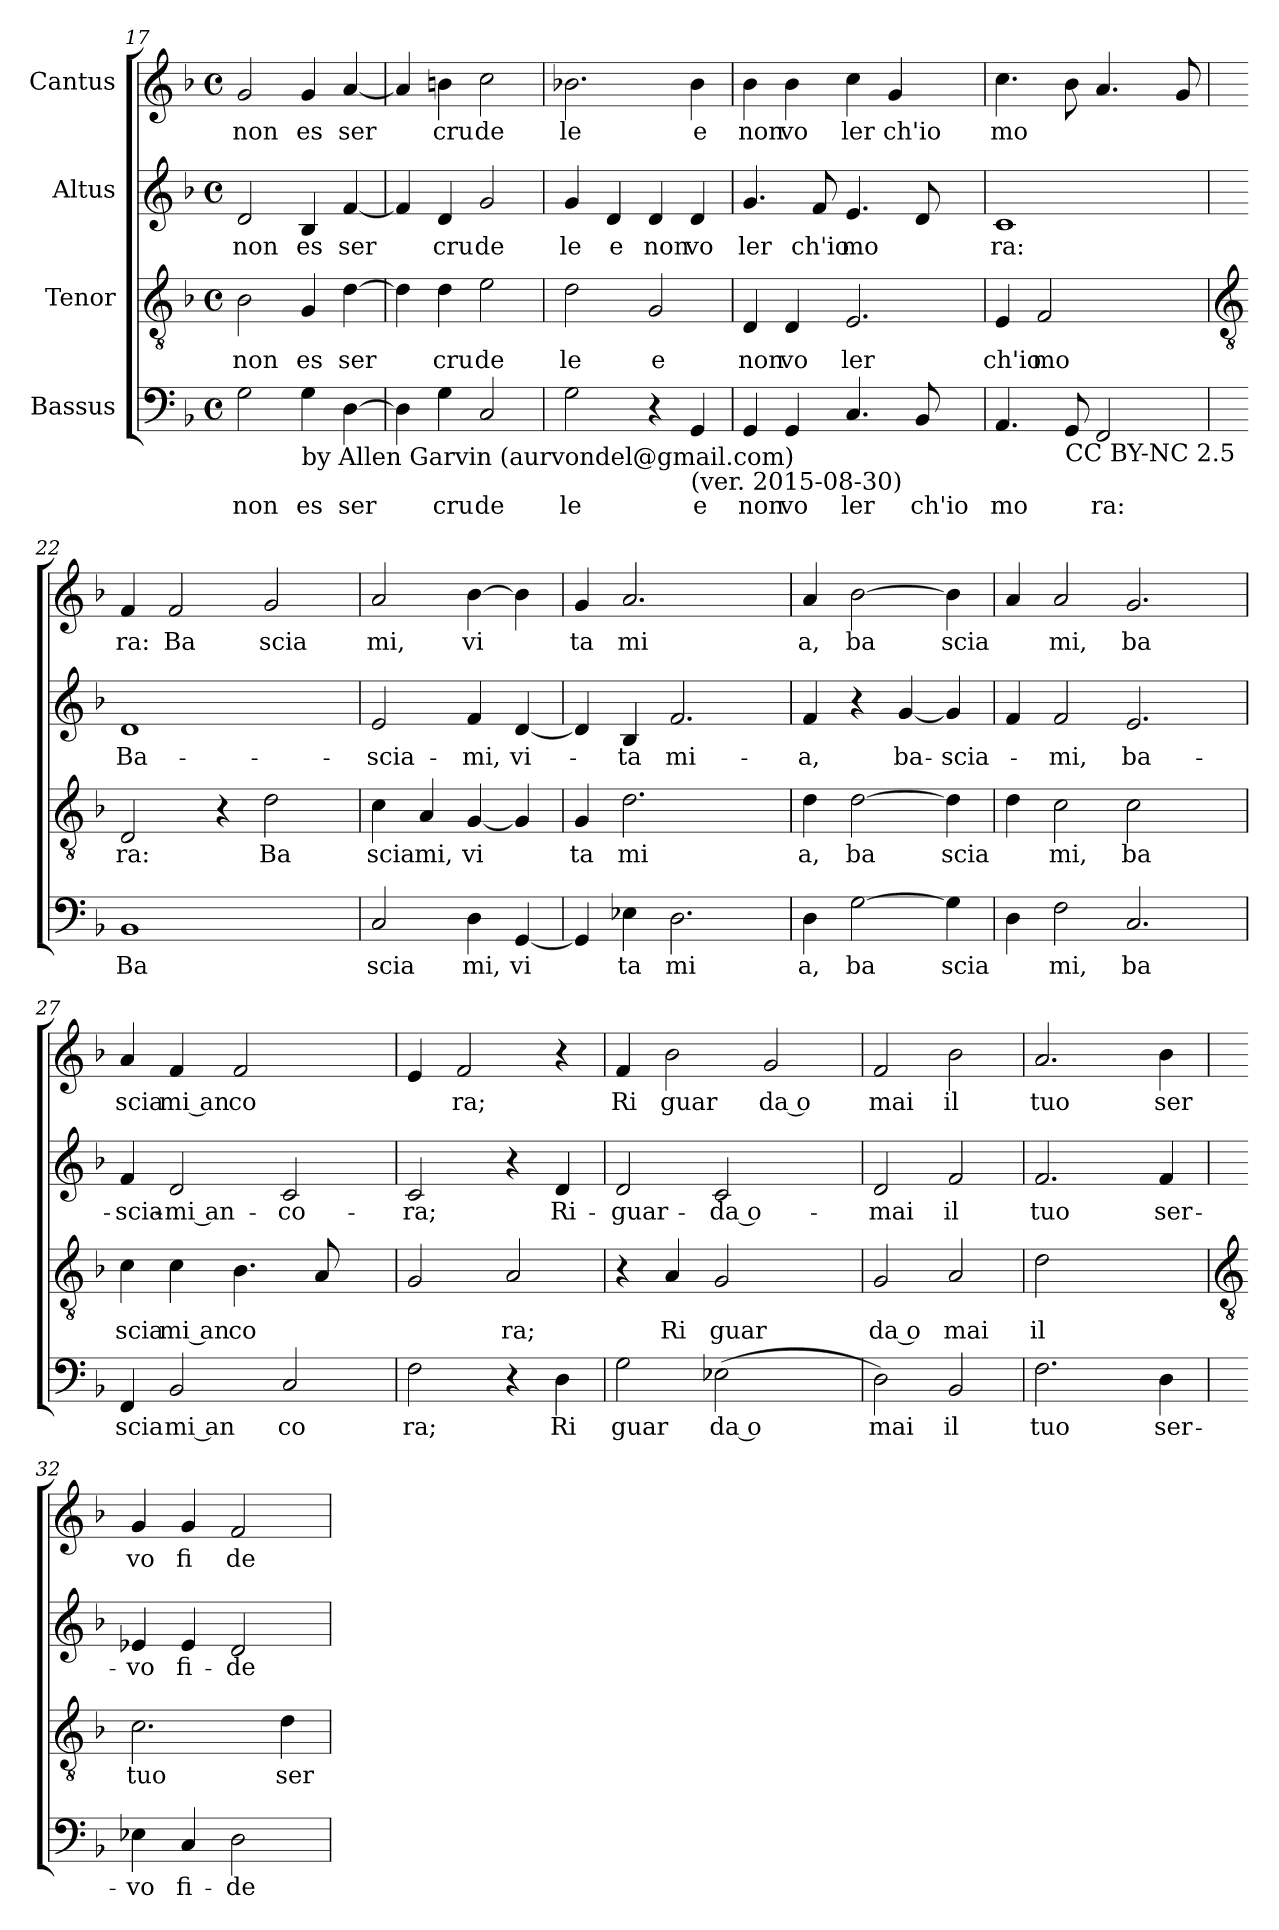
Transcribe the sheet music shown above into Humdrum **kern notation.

**kern	**text	**kern	**text	**kern	**text	**kern	**text
*part4	*part4	*part3	*part3	*part2	*part2	*part1	*part1
*staff4	*staff4	*staff3	*staff3	*staff2	*staff2	*staff1	*staff1
*I"Bassus	*	*I"Tenor	*	*I"Altus	*	*I"Cantus	*
*clefF4	*	*clefGv2	*	*clefG2	*	*clefG2	*
*k[b-]	*	*k[b-]	*	*k[b-]	*	*k[b-]	*
*F:	*	*F:	*	*F:	*	*F:	*
*M4/4	*	*M4/4	*	*M4/4	*	*M4/4	*
*met(c)	*	*met(c)	*	*met(c)	*	*met(c)	*
=17	=17	=17	=17	=17	=17	=17	=17
!	!LO:LY:b	!	!LO:LY:b	!	!LO:LY:b	!	!LO:LY:b
2G\	non	2B-\	non	2d/	non	2g/	non
!LO:TX:b:t=by Allen Garvin (aurvondel@gmail.com)	!	!	!	!	!	!	!
!	!LO:LY:b	!	!LO:LY:b	!	!LO:LY:b	!	!LO:LY:b
4G\	es	4G/	es	4B-/	es	4g/	es
!	!LO:LY:b	!	!LO:LY:b	!	!LO:LY:b	!	!LO:LY:b
[4D\	ser	[4d\	ser	[4f/	ser	[4a/	ser
=18	=18	=18	=18	=18	=18	=18	=18
4D\]	.	4d\]	.	4f/]	.	4a/]	.
!	!LO:LY:b	!	!LO:LY:b	!	!LO:LY:b	!	!LO:LY:b
4G\	cru	4d\	cru	4d/	cru	4bn\	cru
!	!LO:LY:b	!	!LO:LY:b	!	!LO:LY:b	!	!LO:LY:b
2C/	de	2e\	de	2g/	de	2cc\	de
=19	=19	=19	=19	=19	=19	=19	=19
!	!LO:LY:b	!	!LO:LY:b	!	!LO:LY:b	!	!LO:LY:b
2G\	le	2d\	le	4g/	le	2.b-X\	le
!	!	!	!	!	!LO:LY:b	!	!
.	.	.	.	4d/	e	.	.
!	!	!	!LO:LY:b	!	!LO:LY:b	!	!
4r	.	2G/	e	4d/	non	.	.
!LO:TX:b:t=(ver. 2015-08-30)	!	!	!	!	!	!	!
!	!LO:LY:b	!	!	!	!LO:LY:b	!	!LO:LY:b
4GG/	e	.	.	4d/	vo	4b-\	e
=20	=20	=20	=20	=20	=20	=20	=20
!	!LO:LY:b	!	!LO:LY:b	!	!LO:LY:b	!	!LO:LY:b
4GG/	non	4D/	non	4.g/	ler	4b-\	non
!	!LO:LY:b	!	!LO:LY:b	!	!	!	!LO:LY:b
4GG/	vo	4D/	vo	.	.	4b-\	vo
!	!	!	!	!	!LO:LY:b	!	!
.	.	.	.	8f/	ch'io	.	.
!	!LO:LY:b	!	!LO:LY:b	!	!LO:LY:b	!	!LO:LY:b
4.C/	ler	2.E/	ler	4.e/	mo	4cc\	ler
!	!	!	!	!	!	!	!LO:LY:b
.	.	.	.	.	.	4g/	ch'io
!	!LO:LY:b	!	!	!	!	!	!
8BB-/	ch'io	.	.	8d/	.	.	.
4ryy	.	.	.	4ryy	.	4ryy	.
=21	=21	=21	=21	=21	=21	=21	=21
!	!LO:LY:b	!	!LO:LY:b	!	!LO:LY:b	!	!LO:LY:b
4.AA/	mo	4E/	ch'io	1c	ra:	4.cc\	mo
!	!	!	!LO:LY:b	!	!	!	!
.	.	2F/	mo	.	.	.	.
!LO:TX:b:t=CC BY-NC 2.5	!	!	!	!	!	!	!
8GG/	.	.	.	.	.	8b-\	.
!	!LO:LY:b	!	!	!	!	!	!
2FF/	ra:	.	.	.	.	4.a/	.
.	.	4ryy	.	.	.	.	.
.	.	.	.	.	.	8g/	.
!!LO:LB:g=z
=22	=22	=22	=22	=22	=22	=22	=22
*	*	*clefGv2	*	*	*	*	*
!	!LO:LY:b	!	!LO:LY:b	!	!LO:LY:b	!	!LO:LY:b
1BB-	Ba	2D/	ra:	1d	Ba-	4f/	ra:
!	!	!	!	!	!	!	!LO:LY:b
.	.	.	.	.	.	2f/	Ba
.	.	4r	.	.	.	.	.
!	!	!	!LO:LY:b	!	!	!	!LO:LY:b
.	.	2d\	Ba	.	.	2g/	scia
4ryy	.	.	.	4ryy	.	.	.
=23	=23	=23	=23	=23	=23	=23	=23
!	!LO:LY:b	!	!LO:LY:b	!	!LO:LY:b	!	!LO:LY:b
2C/	scia	4c\	scia	2e/	-scia-	2a/	mi,
!	!	!	!LO:LY:b	!	!	!	!
.	.	4A/	mi,	.	.	.	.
!	!LO:LY:b	!	!LO:LY:b	!	!LO:LY:b	!	!LO:LY:b
4D\	mi,	[4G/	vi	4f/	-mi,	[4b-\	vi
!	!LO:LY:b	!	!	!	!LO:LY:b	!	!
[4GG/	vi	4G/]	.	[4d/	vi-	4b-\]	.
=24	=24	=24	=24	=24	=24	=24	=24
!	!	!	!LO:LY:b	!	!	!	!LO:LY:b
4GG/]	.	4G/	ta	4d/]	.	4g/	ta
!	!LO:LY:b	!	!LO:LY:b	!	!LO:LY:b	!	!LO:LY:b
4E-X\	ta	2.d\	mi	4B-/	-ta	2.a/	mi
!	!LO:LY:b	!	!	!	!LO:LY:b	!	!
2.D\	mi	.	.	2.f/	mi-	.	.
.	.	4ryy	.	.	.	4ryy	.
=25	=25	=25	=25	=25	=25	=25	=25
!	!LO:LY:b	!	!LO:LY:b	!	!LO:LY:b	!	!LO:LY:b
4D\	a,	4d\	a,	4f/	-a,	4a/	a,
!	!LO:LY:b	!	!LO:LY:b	!	!	!	!LO:LY:b
[2G\	ba	[2d\	ba	4r	.	[2b-\	ba
!	!	!	!	!	!LO:LY:b	!	!
.	.	.	.	[4g/	ba-	.	.
!	!LO:LY:b	!	!LO:LY:b	!	!LO:LY:b	!	!LO:LY:b
4G\]	scia	4d\]	scia	4g/]	-scia-	4b-\]	scia
=26	=26	=26	=26	=26	=26	=26	=26
4D\	.	4d\	.	4f/	.	4a/	.
!	!LO:LY:b	!	!LO:LY:b	!	!LO:LY:b	!	!LO:LY:b
2F\	mi,	2c\	mi,	2f/	-mi,	2a/	mi,
!	!LO:LY:b	!	!LO:LY:b	!	!LO:LY:b	!	!LO:LY:b
2.C/	ba	2c\	ba	2.e/	ba-	2.g/	ba
.	.	4ryy	.	.	.	.	.
=27	=27	=27	=27	=27	=27	=27	=27
!	!LO:LY:b	!	!LO:LY:b	!	!LO:LY:b	!	!LO:LY:b
4FF/	scia	4c\	scia	4f/	-scia-	4a/	scia
!	!LO:LY:b	!	!LO:LY:b	!	!LO:LY:b	!	!LO:LY:b
2BB-/	mi an	4c\	mi an	2d/	-mi an-	4f/	mi an
!	!	!	!LO:LY:b	!	!	!	!LO:LY:b
.	.	4.B-\	co	.	.	2f/	co
!	!LO:LY:b	!	!	!	!LO:LY:b	!	!
2C/	co	.	.	2c/	-co-	.	.
.	.	8A/	.	.	.	.	.
.	.	4ryy	.	.	.	4ryy	.
=28	=28	=28	=28	=28	=28	=28	=28
!	!LO:LY:b	!	!	!	!LO:LY:b	!	!
2F\	ra;	2G/	.	2c/	-ra;	4e/	.
!	!	!	!	!	!	!	!LO:LY:b
.	.	.	.	.	.	2f/	ra;
!	!	!	!LO:LY:b	!	!	!	!
4r	.	2A/	ra;	4r	.	.	.
!	!LO:LY:b	!	!	!	!LO:LY:b	!	!
4D\	Ri	.	.	4d/	Ri-	4r	.
=29	=29	=29	=29	=29	=29	=29	=29
!	!LO:LY:b	!	!	!	!LO:LY:b	!	!LO:LY:b
2G\	guar	4r	.	2d/	-guar-	4f/	Ri
!	!	!	!LO:LY:b	!	!	!	!LO:LY:b
.	.	4A/	Ri	.	.	2b-\	guar
!	!LO:LY:b	!	!LO:LY:b	!	!LO:LY:b	!	!
(>2E-X\	da o	2G/	guar	2c/	-da o-	.	.
!	!	!	!	!	!	!	!LO:LY:b
.	.	.	.	.	.	2g/	da o
4ryy	.	4ryy	.	4ryy	.	.	.
=30	=30	=30	=30	=30	=30	=30	=30
!	!LO:LY:b	!	!LO:LY:b	!	!LO:LY:b	!	!LO:LY:b
2D\)	mai	2G/	da o	2d/	-mai	2f/	mai
!	!LO:LY:b	!	!LO:LY:b	!	!LO:LY:b	!	!LO:LY:b
2BB-/	il	2A/	mai	2f/	il	2b-\	il
!!LO:LB:g=z
=31	=31	=31	=31	=31	=31	=31	=31
!	!LO:LY:b	!	!LO:LY:b	!	!LO:LY:b	!	!LO:LY:b
2.F\	tuo	2d\	il	2.f/	tuo	2.a/	tuo
.	.	2ryy	.	.	.	.	.
!	!LO:LY:b	!	!	!	!LO:LY:b	!	!LO:LY:b
4D\	ser-	.	.	4f/	ser-	4b-\	ser
!!LO:LB:g=z
=32	=32	=32	=32	=32	=32	=32	=32
*	*	*clefGv2	*	*	*	*	*
!	!LO:LY:b	!	!LO:LY:b	!	!LO:LY:b	!	!LO:LY:b
4E-X\	-vo	2.c\	tuo	4e-X/	-vo	4g/	vo
!	!LO:LY:b	!	!	!	!LO:LY:b	!	!LO:LY:b
4C/	fi-	.	.	4e-/	fi-	4g/	fi
!	!LO:LY:b	!	!	!	!LO:LY:b	!	!LO:LY:b
2D\	-de-	.	.	2d/	-de-	2f/	de
!	!	!	!LO:LY:b	!	!	!	!
.	.	4d\	ser-	.	.	.	.
=	=	=	=	=	=	=	=
*-	*-	*-	*-	*-	*-	*-	*-
